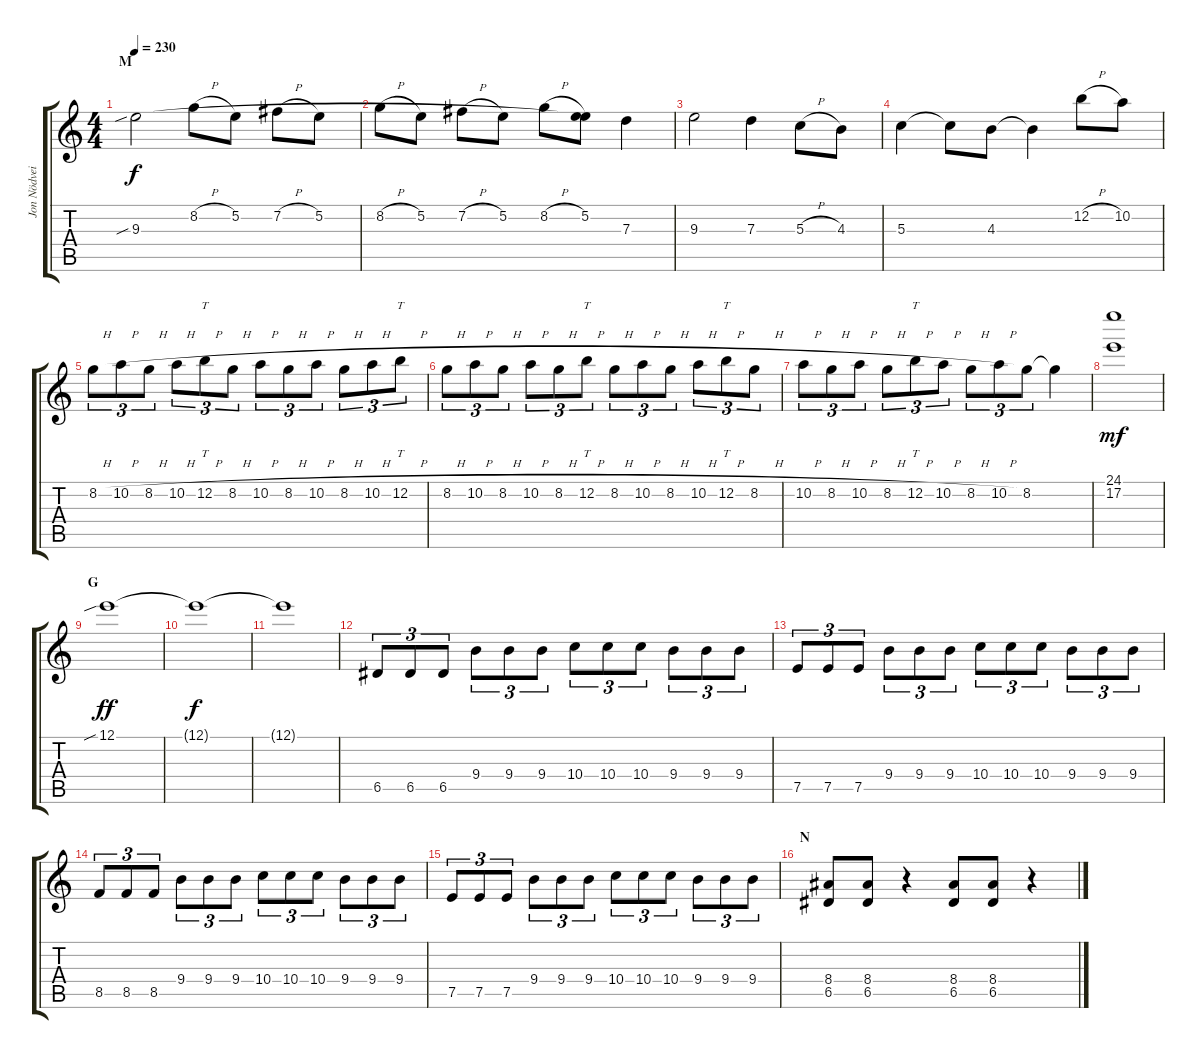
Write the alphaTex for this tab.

\track ("Jon Nödveidt" "Jon Nödvei") {instrument distortionguitar}
\staff {score tabs}
\tuning (E4 B3 G3 D3 A2 E2) {hide}
\ts (4 4)
\section ("" "M")
\tempo 230
\clef g2
\ks c
9.3{sib}.2{dy f} 8.2{h}.8 5.2.8 7.2{h}.8 5.2.8 |
8.2{h}.8 5.2.8 7.2{h}.8 5.2.8 8.2{h}.8 (5.2 9.3{t}).8 7.3.4 |
9.3.2 7.3.4 5.3{h}.8 4.3.8 |
5.3.4 5.3{t}.8 4.3.8 4.3{t}.4 12.2{h}.8 10.2.8 |
8.2{h}.8{tu (3 2)} 10.2{h}.8{tu (3 2)} 8.2{h}.8{tu (3 2)} 10.2{h}.8{tu (3 2)} 12.2{h}.8{tt tu (3 2)} 8.2{h}.8{tu (3 2)} 10.2{h}.8{tu (3 2)} 8.2{h}.8{tu (3 2)} 10.2{h}.8{tu (3 2)} 8.2{h}.8{tu (3 2)} 10.2{h}.8{tu (3 2)} 12.2{h}.8{tt tu (3 2)} |
8.2{h}.8{tu (3 2)} 10.2{h}.8{tu (3 2)} 8.2{h}.8{tu (3 2)} 10.2{h}.8{tu (3 2)} 8.2{h}.8{tu (3 2)} 12.2{h}.8{tt tu (3 2)} 8.2{h}.8{tu (3 2)} 10.2{h}.8{tu (3 2)} 8.2{h}.8{tu (3 2)} 10.2{h}.8{tu (3 2)} 12.2{h}.8{tt tu (3 2)} 8.2{h}.8{tu (3 2)} |
10.2{h}.8{tu (3 2)} 8.2{h}.8{tu (3 2)} 10.2{h}.8{tu (3 2)} 8.2{h}.8{tu (3 2)} 12.2{h}.8{tt tu (3 2)} 10.2{h}.8{tu (3 2)} 8.2{h}.8{tu (3 2)} 10.2{h}.8{tu (3 2)} 8.2.8{tu (3 2)} 8.2{t}.4 |
(24.1 17.2).1{dy mf} |
\section ("" "G")
12.1{sib}.1{dy ff} |
12.1{t}.1{dy f} |
12.1{t}.1 |
6.5.8{tu (3 2)} 6.5.8{tu (3 2)} 6.5.8{tu (3 2)} 9.4.8{tu (3 2)} 9.4.8{tu (3 2)} 9.4.8{tu (3 2)} 10.4.8{tu (3 2)} 10.4.8{tu (3 2)} 10.4.8{tu (3 2)} 9.4.8{tu (3 2)} 9.4.8{tu (3 2)} 9.4.8{tu (3 2)} |
7.5.8{tu (3 2)} 7.5.8{tu (3 2)} 7.5.8{tu (3 2)} 9.4.8{tu (3 2)} 9.4.8{tu (3 2)} 9.4.8{tu (3 2)} 10.4.8{tu (3 2)} 10.4.8{tu (3 2)} 10.4.8{tu (3 2)} 9.4.8{tu (3 2)} 9.4.8{tu (3 2)} 9.4.8{tu (3 2)} |
8.5.8{tu (3 2)} 8.5.8{tu (3 2)} 8.5.8{tu (3 2)} 9.4.8{tu (3 2)} 9.4.8{tu (3 2)} 9.4.8{tu (3 2)} 10.4.8{tu (3 2)} 10.4.8{tu (3 2)} 10.4.8{tu (3 2)} 9.4.8{tu (3 2)} 9.4.8{tu (3 2)} 9.4.8{tu (3 2)} |
7.5.8{tu (3 2)} 7.5.8{tu (3 2)} 7.5.8{tu (3 2)} 9.4.8{tu (3 2)} 9.4.8{tu (3 2)} 9.4.8{tu (3 2)} 10.4.8{tu (3 2)} 10.4.8{tu (3 2)} 10.4.8{tu (3 2)} 9.4.8{tu (3 2)} 9.4.8{tu (3 2)} 9.4.8{tu (3 2)} |
\section ("" "N")
(8.4 6.5).8 (8.4 6.5).8 r.4 (8.4 6.5).8 (8.4 6.5).8 r.4
